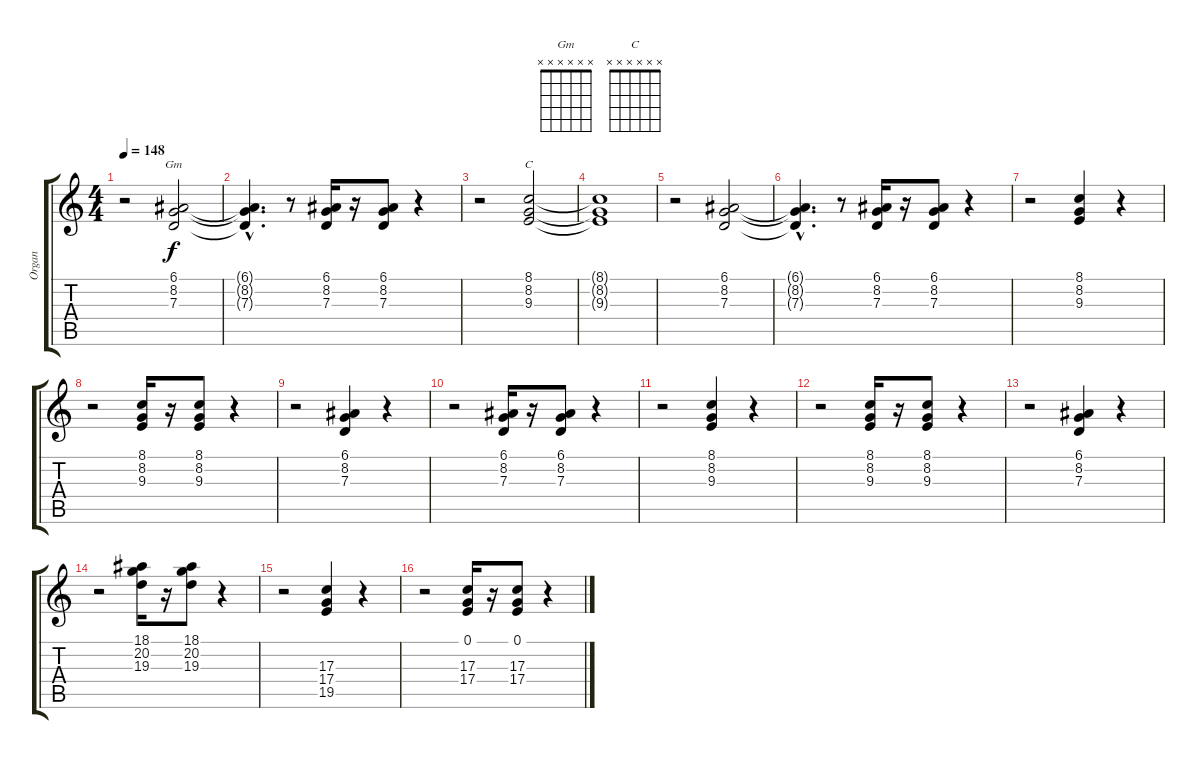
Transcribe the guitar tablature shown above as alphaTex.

\track ("Organ" "Organ") {instrument drawbarorgan}
\staff {score tabs}
\tuning (E4 B3 G3 D3 A2 E2) {hide}
\chord ("Gm" x x x x x x)
\chord ("C" x x x x x x)
\ts (4 4)
\tempo 148
\clef g2
\ks c
r.2{dy f} (6.1 8.2 7.3).2{ch "Gm"} |
(6.1{hac t} 8.2{hac t} 7.3{hac t}).4{d} r.8 (6.1 8.2 7.3).16 r.16 (6.1 8.2 7.3).8 r.4 |
r.2 (8.1 8.2 9.3).2{ch "C"} |
(8.1{t} 8.2{t} 9.3{t}).1 |
r.2 (6.1 8.2 7.3).2 |
(6.1{hac t} 8.2{hac t} 7.3{hac t}).4{d} r.8 (6.1 8.2 7.3).16 r.16 (6.1 8.2 7.3).8 r.4 |
r.2 (8.1 8.2 9.3).4 r.4 |
r.2 (8.1 8.2 9.3).16 r.16 (8.1 8.2 9.3).8 r.4 |
r.2 (6.1 8.2 7.3).4 r.4 |
r.2 (6.1 8.2 7.3).16 r.16 (6.1 8.2 7.3).8 r.4 |
r.2 (8.1 8.2 9.3).4 r.4 |
r.2 (8.1 8.2 9.3).16 r.16 (8.1 8.2 9.3).8 r.4 |
r.2 (6.1 8.2 7.3).4 r.4 |
r.2 (18.1 20.2 19.3).16 r.16 (18.1 20.2 19.3).8 r.4 |
r.2 (17.3 17.4 19.5).4 r.4 |
r.2 (0.1 17.3 17.4).16 r.16 (0.1 17.3 17.4).8 r.4
